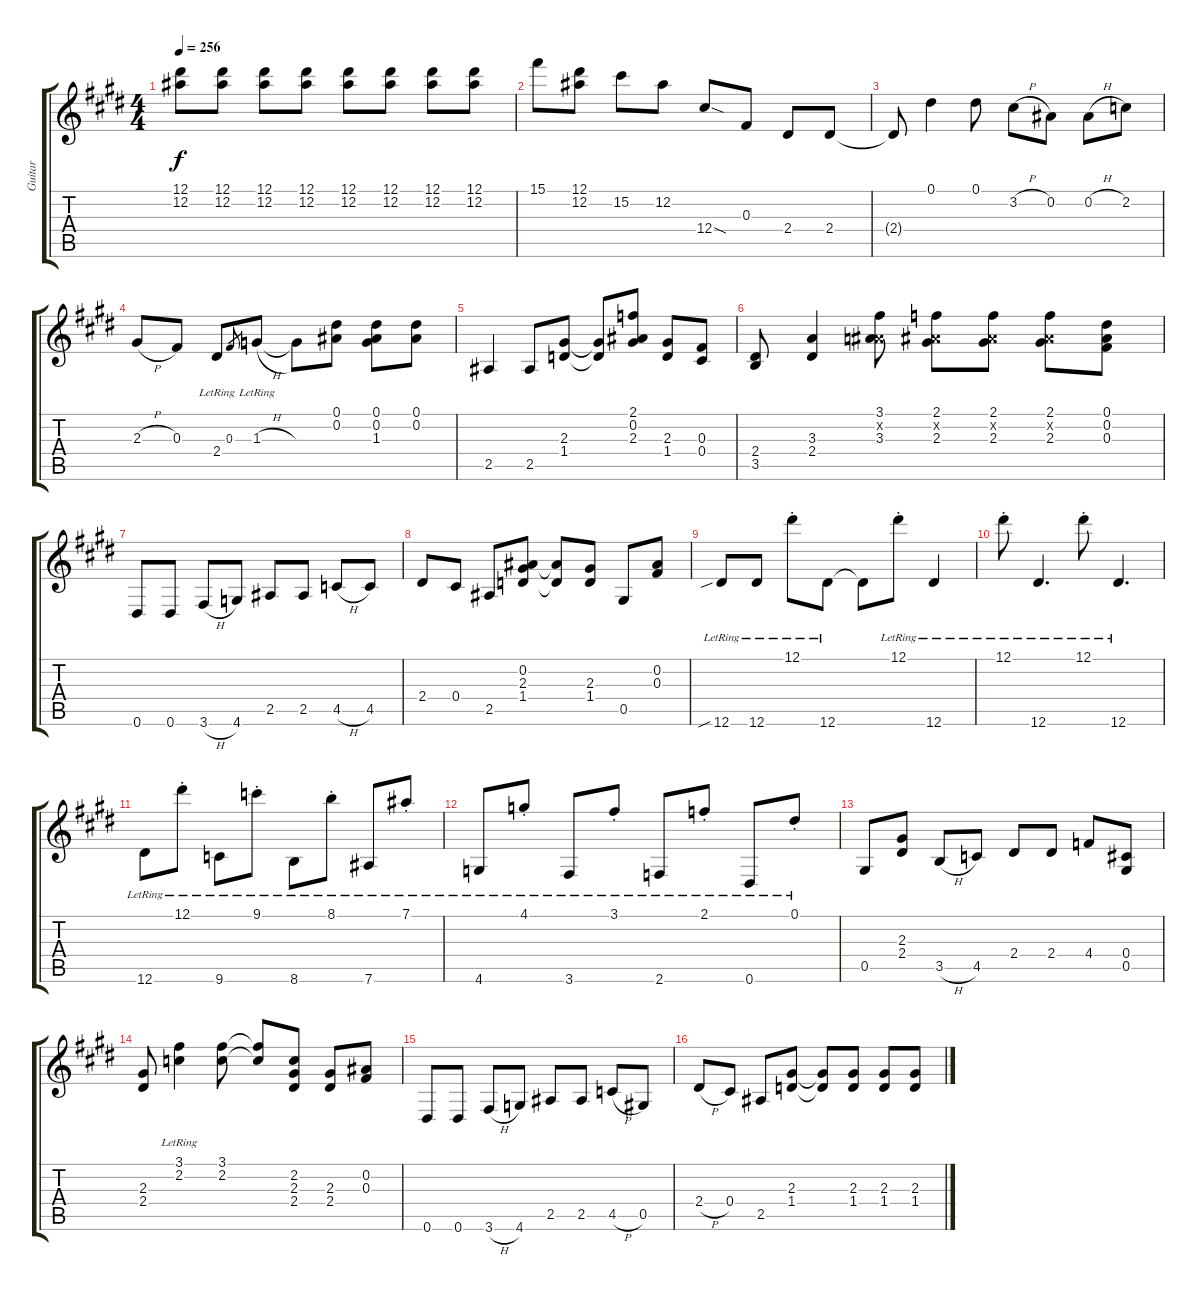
\track ("Guitar" "Guitar") {instrument electricguitarjazz}
\staff {score tabs}
\tuning (Eb4 Bb3 Gb3 Db3 Ab2 Eb2) {hide}
\ts (4 4)
\tempo 256
\clef g2
\ks e
(12.1 12.2).8{dy f} (12.1 12.2).8 (12.1 12.2).8 (12.1 12.2).8 (12.1 12.2).8 (12.1 12.2).8 (12.1 12.2).8 (12.1 12.2).8 |
15.1.8 (12.1 12.2).8 15.2.8 12.2.8 12.4{sod}.8 0.3.8 2.4.8 2.4.8 |
2.4{t}.8 0.1.4 0.1.8 3.2{h}.8 0.2.8 0.2{h}.8 2.2.8 |
2.3{h}.8 0.3.8 2.4{lr}.8 0.3.8{gr} 1.3{h lr}.8 1.3{t}.8 (0.1 0.2).8 (0.1 0.2 1.3).8 (0.1 0.2).8 |
2.5.4 2.5.8 (2.3 1.4).8 (2.3{t} 1.4{t}).8 (2.1 0.2 2.3).8 (2.3 1.4).8 (0.3 0.4).8 |
(2.4 3.5).8 (3.3 2.4).4 (3.1 0.2{x} 3.3).8 (2.1 0.2{x} 2.3).8 (2.1 0.2{x} 2.3).8 (2.1 0.2{x} 2.3).8 (0.1 0.2 0.3).8 |
0.6.8 0.6.8 3.6{h}.8 4.6.8 2.5.8 2.5.8 4.5{h}.8 4.5.8 |
2.4.8 0.4.8 2.5.8 (0.2 2.3 1.4).8 (0.2{t} 1.4{t}).8 (2.3 1.4).8 0.5.8 (0.2 0.3).8 |
12.6{sib lr}.8 12.6{lr}.8 12.1{st lr}.8 12.6{lr}.8 12.6{t}.8 12.1{st lr}.8 12.6{lr}.4 |
12.1{st lr}.8 12.6{lr}.4{d} 12.1{st lr}.8 12.6{lr}.4{d} |
12.6{lr}.8 12.1{st lr}.8 9.6{lr}.8 9.1{st lr}.8 8.6{lr}.8 8.1{st lr}.8 7.6{lr}.8 7.1{st lr}.8 |
4.6{lr}.8 4.1{st lr}.8 3.6{lr}.8 3.1{st lr}.8 2.6{lr}.8 2.1{st lr}.8 0.6{lr}.8 0.1{st lr}.8 |
0.5.8 (2.3 2.4).8 3.5{h}.8 4.5.8 2.4.8 2.4.8 4.4.8 (0.4 0.5).8 |
(2.3 2.4).8 (3.1{lr} 2.2).4 (3.1 2.2).8 (3.1{t} 2.2{t}).8 (2.2 2.3 2.4).8 (2.3 2.4).8 (0.2 0.3).8 |
0.6.8 0.6.8 3.6{h}.8 4.6.8 2.5.8 2.5.8 4.5{h}.8 0.5.8 |
2.4{h}.8 0.4.8 2.5.8 (2.3 1.4).8 (2.3{t} 1.4{t}).8 (2.3 1.4).8 (2.3 1.4).8 (2.3 1.4).8
